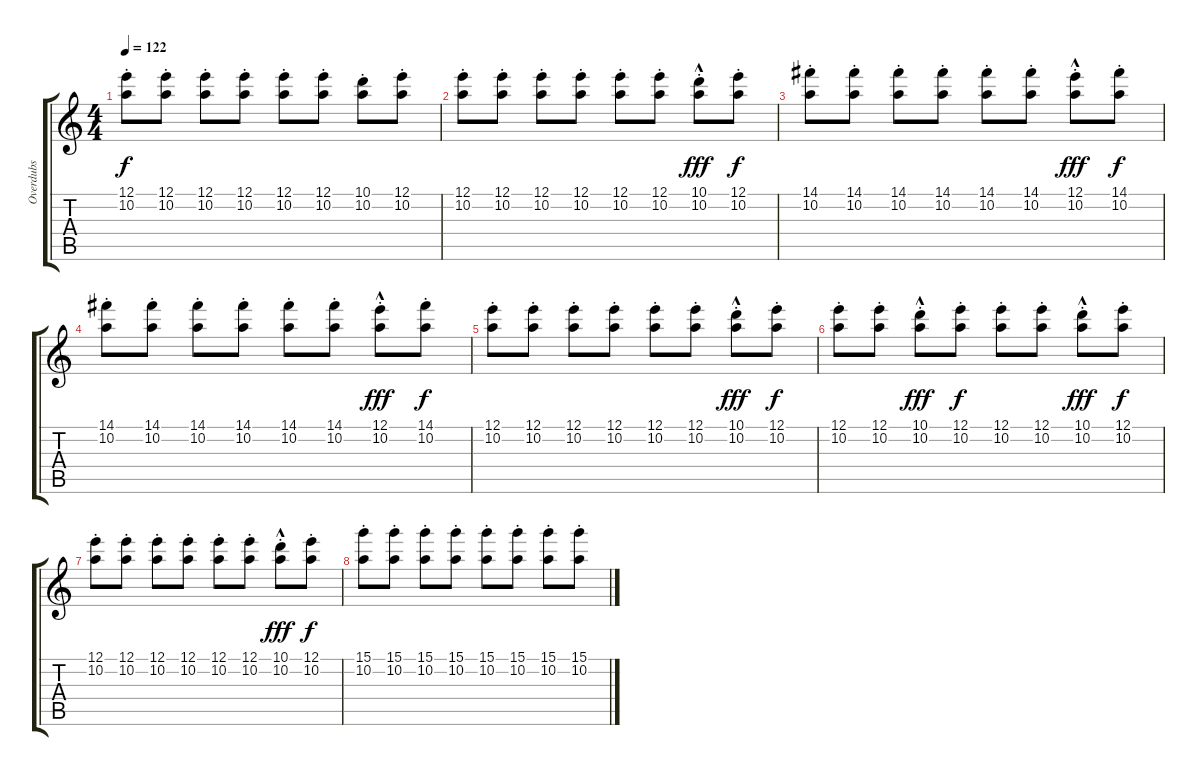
\track ("Overdubs" "Overdubs") {instrument distortionguitar}
\staff {score tabs}
\tuning (E4 B3 G3 D3 A2 E2) {hide}
\ts (4 4)
\tempo 122
\clef g2
\ks c
(12.1{st} 10.2{st}).8{dy f} (12.1{st} 10.2{st}).8 (12.1{st} 10.2{st}).8 (12.1{st} 10.2{st}).8 (12.1{st} 10.2{st}).8 (12.1{st} 10.2{st}).8 (10.1{st} 10.2{st}).8 (12.1{st} 10.2{st}).8 |
(12.1{st} 10.2{st}).8 (12.1{st} 10.2{st}).8 (12.1{st} 10.2{st}).8 (12.1{st} 10.2{st}).8 (12.1{st} 10.2{st}).8 (12.1{st} 10.2{st}).8 (10.1{hac st} 10.2{st}).8{dy fff} (12.1{st} 10.2{st}).8{dy f} |
(14.1{st} 10.2{st}).8 (14.1{st} 10.2{st}).8 (14.1{st} 10.2{st}).8 (14.1{st} 10.2{st}).8 (14.1{st} 10.2{st}).8 (14.1{st} 10.2{st}).8 (12.1{hac st} 10.2{st}).8{dy fff} (14.1{st} 10.2{st}).8{dy f} |
(14.1{st} 10.2{st}).8 (14.1{st} 10.2{st}).8 (14.1{st} 10.2{st}).8 (14.1{st} 10.2{st}).8 (14.1{st} 10.2{st}).8 (14.1{st} 10.2{st}).8 (12.1{hac st} 10.2{st}).8{dy fff} (14.1{st} 10.2{st}).8{dy f} |
(12.1{st} 10.2{st}).8 (12.1{st} 10.2{st}).8 (12.1{st} 10.2{st}).8 (12.1{st} 10.2{st}).8 (12.1{st} 10.2{st}).8 (12.1{st} 10.2{st}).8 (10.1{hac st} 10.2{st}).8{dy fff} (12.1{st} 10.2{st}).8{dy f} |
(12.1{st} 10.2{st}).8 (12.1{st} 10.2{st}).8 (10.1{hac st} 10.2{st}).8{dy fff} (12.1{st} 10.2{st}).8{dy f} (12.1{st} 10.2{st}).8 (12.1{st} 10.2{st}).8 (10.1{hac st} 10.2{st}).8{dy fff} (12.1{st} 10.2{st}).8{dy f} |
(12.1{st} 10.2{st}).8 (12.1{st} 10.2{st}).8 (12.1{st} 10.2{st}).8 (12.1{st} 10.2{st}).8 (12.1{st} 10.2{st}).8 (12.1{st} 10.2{st}).8 (10.1{hac st} 10.2{st}).8{dy fff} (12.1{st} 10.2{st}).8{dy f} |
(15.1{st} 10.2{st}).8 (15.1{st} 10.2{st}).8 (15.1{st} 10.2{st}).8 (15.1{st} 10.2{st}).8 (15.1{st} 10.2{st}).8 (15.1{st} 10.2{st}).8 (15.1{st} 10.2{st}).8 (15.1{st} 10.2{st}).8
